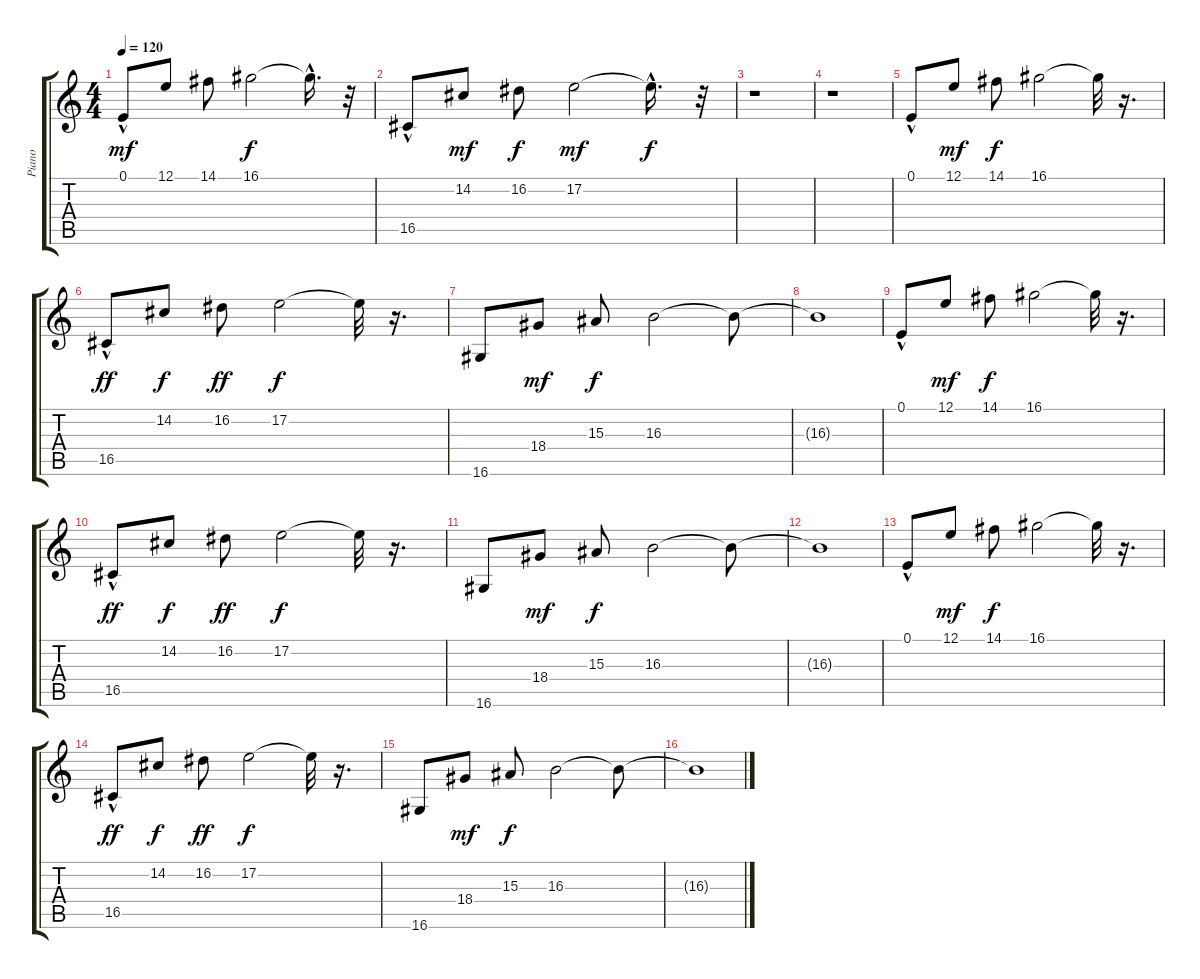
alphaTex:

\track ("Piano" "Piano") {instrument acousticgrandpiano}
\staff {score tabs}
\tuning (E4 B3 G3 D3 A2 E2) {hide}
\ts (4 4)
\tempo 120
\clef g2
\ks c
0.1{hac}.8{dy mf} 12.1.8 14.1.8 16.1.2{dy f} 16.1{hac t}.16{d} r.32 |
16.5{hac}.8 14.2.8{dy mf} 16.2.8{dy f} 17.2.2{dy mf} 17.2{hac t}.16{d dy f} r.32 |
r.1 |
r.1 |
0.1{hac}.8 12.1.8{dy mf} 14.1.8{dy f} 16.1.2 16.1{t}.32 r.16{d} |
16.5{hac}.8{dy ff} 14.2.8{dy f} 16.2.8{dy ff} 17.2.2{dy f} 17.2{t}.32 r.16{d} |
16.6.8 18.4.8{dy mf} 15.3.8{dy f} 16.3.2 16.3{t}.8 |
16.3{t}.1 |
0.1{hac}.8 12.1.8{dy mf} 14.1.8{dy f} 16.1.2 16.1{t}.32 r.16{d} |
16.5{hac}.8{dy ff} 14.2.8{dy f} 16.2.8{dy ff} 17.2.2{dy f} 17.2{t}.32 r.16{d} |
16.6.8 18.4.8{dy mf} 15.3.8{dy f} 16.3.2 16.3{t}.8 |
16.3{t}.1 |
0.1{hac}.8 12.1.8{dy mf} 14.1.8{dy f} 16.1.2 16.1{t}.32 r.16{d} |
16.5{hac}.8{dy ff} 14.2.8{dy f} 16.2.8{dy ff} 17.2.2{dy f} 17.2{t}.32 r.16{d} |
16.6.8 18.4.8{dy mf} 15.3.8{dy f} 16.3.2 16.3{t}.8 |
16.3{t}.1
